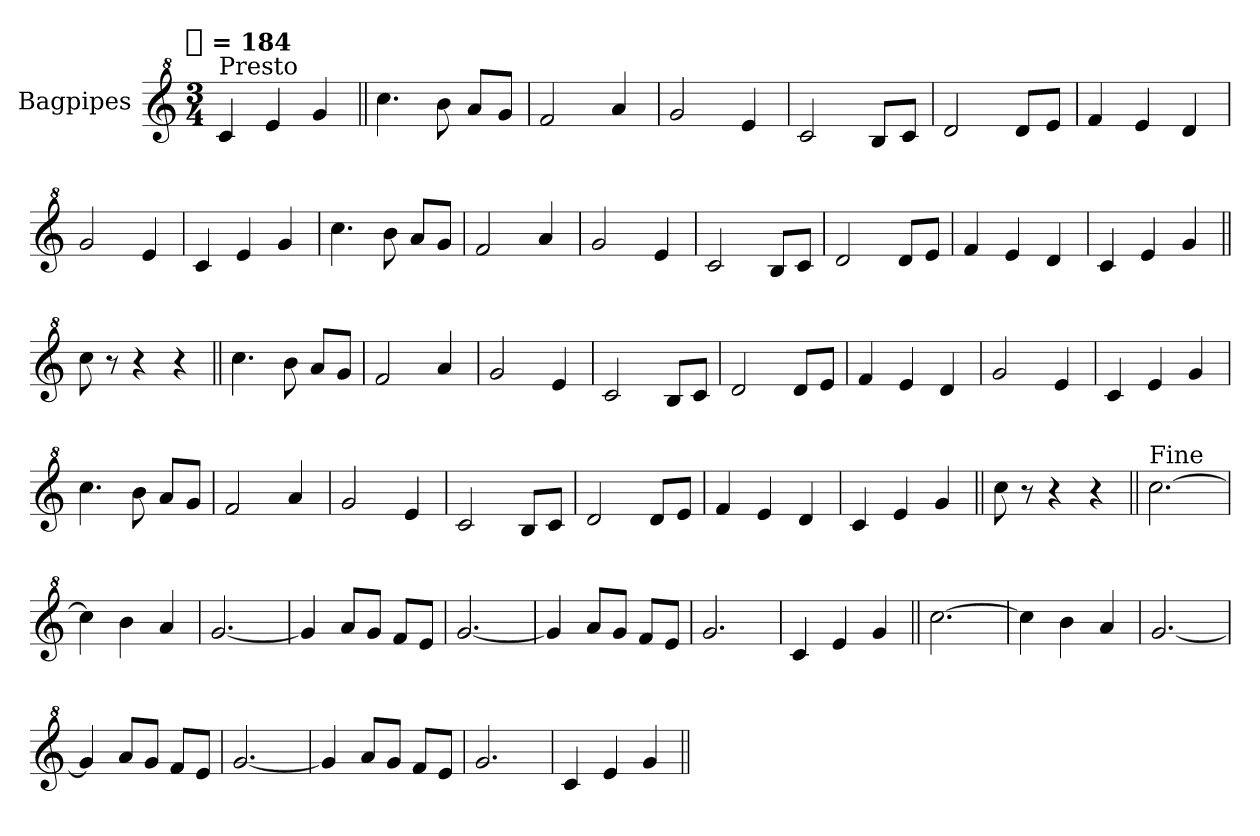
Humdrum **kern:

**kern
*part1
*staff1
*I"Bagpipes
*I'Bag
*clefG^2
*k[]
!!LO:TX:omd:t=[quarter] = 184
*M3/4
*MM184
=1
!LO:TX:a:t=Presto
4cc
4ee
4gg
=||
4.ccc
8bb
8aaL
8ggJ
=
2ff
4aa
=
2gg
4ee
=
2cc
8bL
8ccJ
=
2dd
8ddL
8eeJ
=
4ff
4ee
4dd
=
2gg
4ee
=
4cc
4ee
4gg
=
4.ccc
8bb
8aaL
8ggJ
=
2ff
4aa
=
2gg
4ee
=
2cc
8bL
8ccJ
=
2dd
8ddL
8eeJ
=
4ff
4ee
4dd
=
4cc
4ee
4gg
=||
8ccc
8r
4r
4r
=||
4.ccc
8bb
8aaL
8ggJ
=
2ff
4aa
=
2gg
4ee
=
2cc
8bL
8ccJ
=
2dd
8ddL
8eeJ
=
4ff
4ee
4dd
=
2gg
4ee
=
4cc
4ee
4gg
=
4.ccc
8bb
8aaL
8ggJ
=
2ff
4aa
=
2gg
4ee
=
2cc
8bL
8ccJ
=
2dd
8ddL
8eeJ
=
4ff
4ee
4dd
=
4cc
4ee
4gg
=||
8ccc
8r
4r
4r
=||
!LO:TX:a:t=Fine
[2.ccc
=
4ccc]
4bb
4aa
=
[2.gg
=
4gg]
8aaL
8ggJ
8ffL
8eeJ
=
[2.gg
=
4gg]
8aaL
8ggJ
8ffL
8eeJ
=
2.gg
=
4cc
4ee
4gg
=||
[2.ccc
=
4ccc]
4bb
4aa
=
[2.gg
=
4gg]
8aaL
8ggJ
8ffL
8eeJ
=
[2.gg
=
4gg]
8aaL
8ggJ
8ffL
8eeJ
=
2.gg
=
4cc
4ee
4gg
=||
*-
